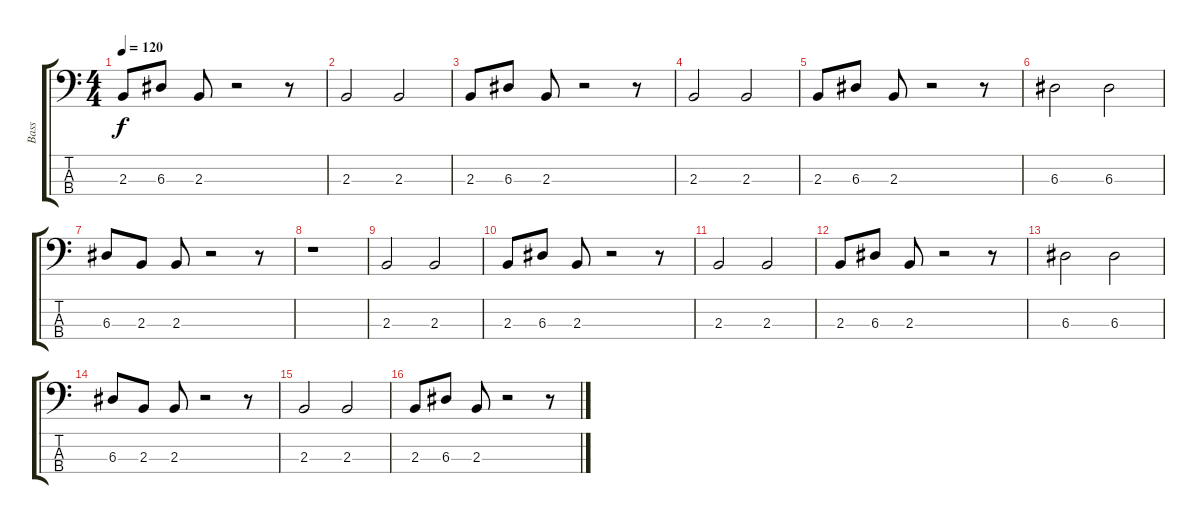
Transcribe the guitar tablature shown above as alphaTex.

\track ("Bass" "Bass") {instrument electricbasspick}
\staff {score tabs}
\tuning (G2 D2 A1 E1) {hide}
\ts (4 4)
\tempo 120
\clef f4
\ks c
2.3.8{dy f} 6.3.8 2.3.8 r.2 r.8 |
2.3.2 2.3.2 |
2.3.8 6.3.8 2.3.8 r.2 r.8 |
2.3.2 2.3.2 |
2.3.8 6.3.8 2.3.8 r.2 r.8 |
6.3.2 6.3.2 |
6.3.8 2.3.8 2.3.8 r.2 r.8 |
r.1 |
2.3.2 2.3.2 |
2.3.8 6.3.8 2.3.8 r.2 r.8 |
2.3.2 2.3.2 |
2.3.8 6.3.8 2.3.8 r.2 r.8 |
6.3.2 6.3.2 |
6.3.8 2.3.8 2.3.8 r.2 r.8 |
2.3.2 2.3.2 |
2.3.8 6.3.8 2.3.8 r.2 r.8
